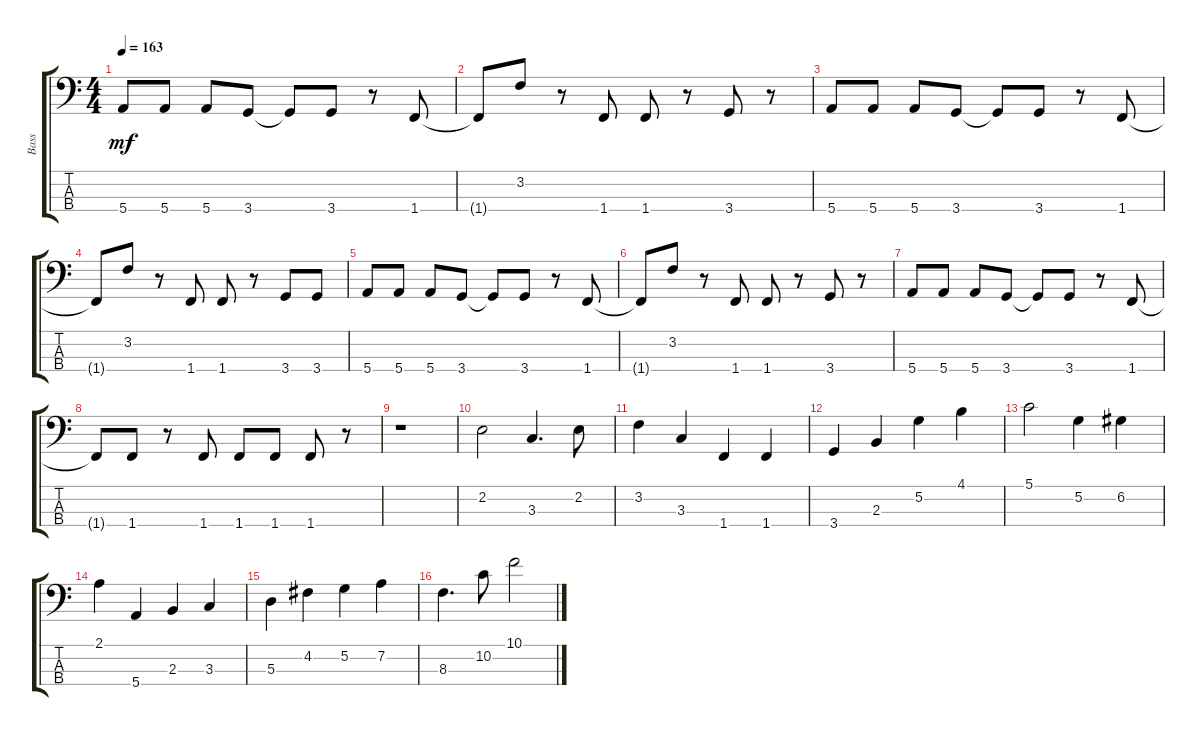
\track ("Bass" "Bass") {instrument electricbassfinger}
\staff {score tabs}
\tuning (G2 D2 A1 E1) {hide}
\ts (4 4)
\tempo 163
\clef f4
\ks c
5.4.8{dy mf} 5.4.8 5.4.8 3.4.8 3.4{t}.8 3.4.8 r.8 1.4.8 |
1.4{t}.8 3.2.8 r.8 1.4.8 1.4.8 r.8 3.4.8 r.8 |
5.4.8 5.4.8 5.4.8 3.4.8 3.4{t}.8 3.4.8 r.8 1.4.8 |
1.4{t}.8 3.2.8 r.8 1.4.8 1.4.8 r.8 3.4.8 3.4.8 |
5.4.8 5.4.8 5.4.8 3.4.8 3.4{t}.8 3.4.8 r.8 1.4.8 |
1.4{t}.8 3.2.8 r.8 1.4.8 1.4.8 r.8 3.4.8 r.8 |
5.4.8 5.4.8 5.4.8 3.4.8 3.4{t}.8 3.4.8 r.8 1.4.8 |
1.4{t}.8 1.4.8 r.8 1.4.8 1.4.8 1.4.8 1.4.8 r.8 |
r.1 |
2.2.2 3.3.4{d} 2.2.8 |
3.2.4 3.3.4 1.4.4 1.4.4 |
3.4.4 2.3.4 5.2.4 4.1.4 |
5.1.2 5.2.4 6.2.4 |
2.1.4 5.4.4 2.3.4 3.3.4 |
5.3.4 4.2.4 5.2.4 7.2.4 |
8.3.4{d} 10.2.8 10.1.2
